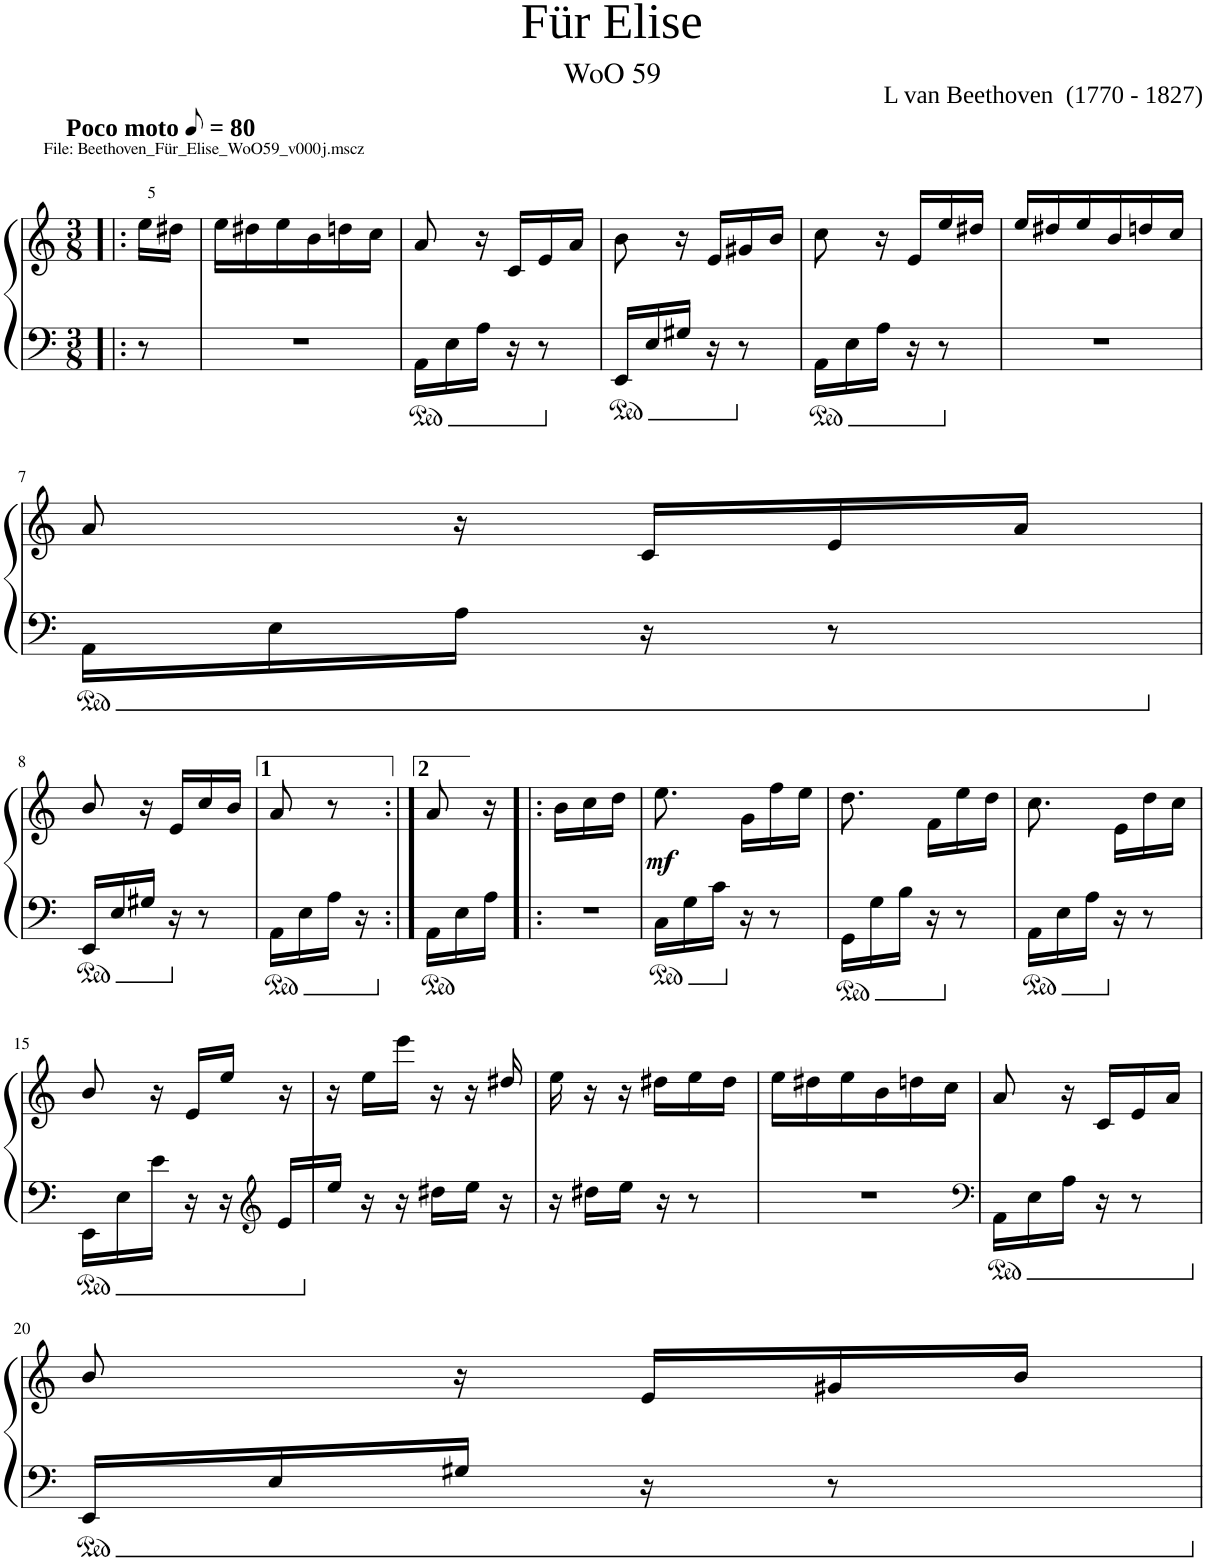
**kern	**kern	**dynam
*part1	*part1	*part1
*staff2	*staff1	*staff1/2
*I"Piano	*	*
*I'Pno	*	*
*clefF4	*clefG2	*
*k[]	*k[]	*
*M3/8	*M3/8	*
*MM40	*MM40	*
=1!|:	=1!|:	=1!|:
!	!LO:TX:a:B:t=Poco moto	!
!	!LO:TX:a:t=File&colon; Beethoven_Für_Elise_WoO59_v000j.mscz	!
8r	16ee\LL	.
.	16dd#X\JJ	.
=2	=2	=2
4.r	16ee\LL	.
.	16dd#X\	.
.	16ee\	.
.	16b\	.
.	16ddn\	.
.	16cc\JJ	.
=3	=3	=3
16AA\LL	8a/	.
16E\	.	.
16A\JJ	16r	.
16r	16c/LL	.
8r	16e/	.
.	16a/JJ	.
=4	=4	=4
16EE/LL	8b\	.
16E/	.	.
16G#X/JJ	16r	.
16r	16e/LL	.
8r	16g#X/	.
.	16b/JJ	.
=5	=5	=5
16AA\LL	8cc\	.
16E\	.	.
16A\JJ	16r	.
16r	16e/LL	.
8r	16ee/	.
.	16dd#X/JJ	.
=6	=6	=6
4.r	16ee/LL	.
.	16dd#X/	.
.	16ee/	.
.	16b/	.
.	16ddn/	.
.	16cc/JJ	.
!!LO:LB:g=z
=7	=7	=7
16AA\LL	8a/	.
16E\	.	.
16A\JJ	16r	.
16r	16c/LL	.
8r	16e/	.
.	16a/JJ	.
!!LO:LB:g=z
=8	=8	=8
16EE/LL	8b/	.
16E/	.	.
16G#X/JJ	16r	.
16r	16e/LL	.
8r	16cc/	.
.	16b/JJ	.
=9	=9	=9
16AA\LL	8a/	.
16E\	.	.
16A\JJ	8r	.
16r	.	.
=10:|!	=10:|!	=10:|!
16AA\LL	8a/	.
16E\	.	.
16A\JJ	16r	.
=11!|:	=11!|:	=11!|:
4.r	16b\LL	.
.	16cc\	.
.	16dd\JJ	.
.	8.ryy	.
=12	=12	=12
!	!	!LO:DY:b
16C\LL	8.ee\	mf
16G\	.	.
16c\JJ	.	.
16r	16g\LL	.
8r	16ff\	.
.	16ee\JJ	.
=13	=13	=13
16GG\LL	8.dd\	.
16G\	.	.
16B\JJ	.	.
16r	16f\LL	.
8r	16ee\	.
.	16dd\JJ	.
=14	=14	=14
16AA\LL	8.cc\	.
16E\	.	.
16A\JJ	.	.
16r	16e\LL	.
8r	16dd\	.
.	16cc\JJ	.
!!LO:LB:g=z
=15	=15	=15
16EE\LL	8b/	.
16E\	.	.
16e\JJ	16r	.
16r	16e/LL	.
16r	16ee/JJ	.
*clefG2	*	*
!LO:N:head=solid	!	!
16e/LL	16r	.
=16	=16	=16
*clefG2	*	*
!LO:N:head=solid	!	!
16ee/JJ	16r	.
16r	16ee\LL	.
16r	16eee\JJ	.
16dd#X\LL	16r	.
16ee\JJ	16r	.
16r	16dd#X/	.
=17	=17	=17
16r	16ee\	.
16dd#X\LL	16r	.
16ee\JJ	16r	.
16r	16dd#X\LL	.
8r	16ee\	.
.	16dd#\JJ	.
=18	=18	=18
4.r	16ee\LL	.
.	16dd#X\	.
.	16ee\	.
.	16b\	.
.	16ddn\	.
.	16cc\JJ	.
=19	=19	=19
*clefF4	*	*
16AA\LL	8a/	.
16E\	.	.
16A\JJ	16r	.
16r	16c/LL	.
8r	16e/	.
.	16a/JJ	.
!!LO:LB:g=z
=20	=20	=20
16EE/LL	8b/	.
16E/	.	.
16G#X/JJ	16r	.
16r	16e/LL	.
8r	16g#X/	.
.	16b/JJ	.
=	=	=
*-	*-	*-
